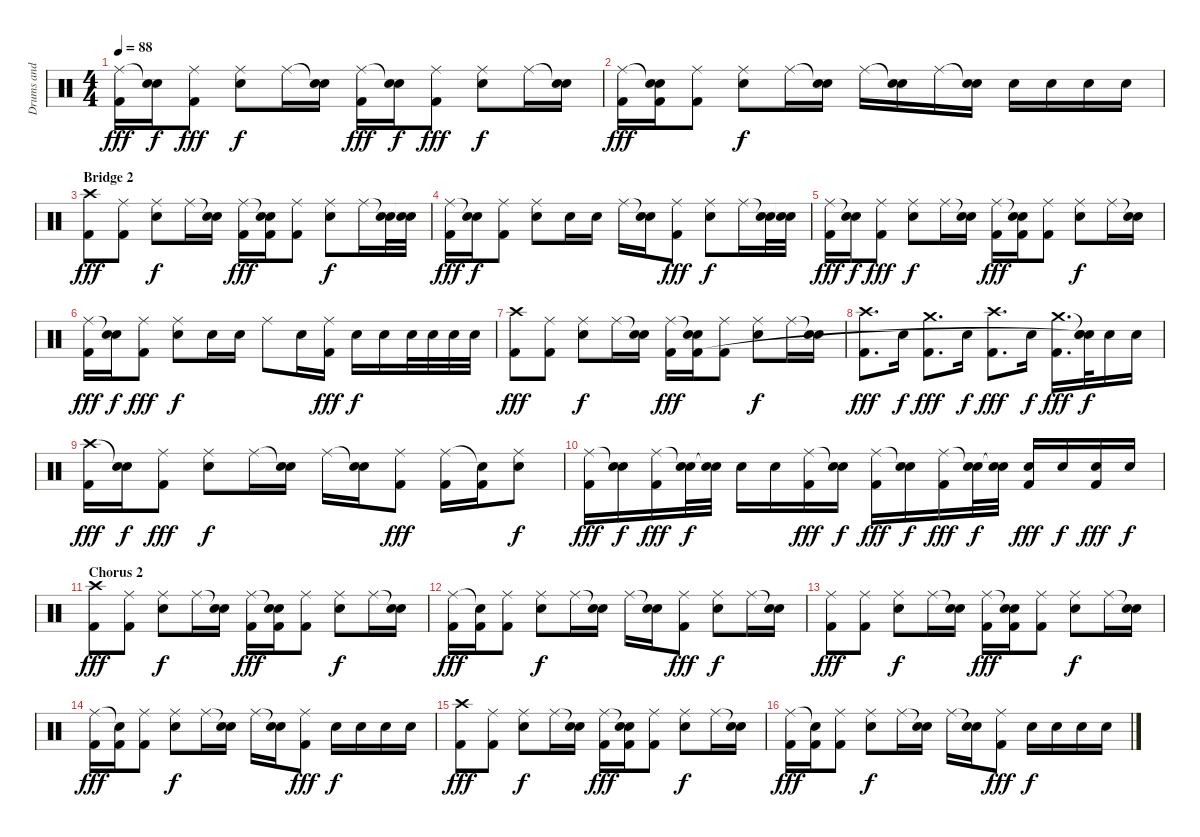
\track ("Drums and Percussion" "Drums and ") {instrument percussion}
\staff {score}
\articulation defaults
\ts (4 4)
\tempo 88
\clef neutral
\ks c
("Ride (middle)" "Kick (hit) 2").16{dy fff} ("Snare (hit)"{t} "Snare (hit) 2").16{dy f} ("Ride (middle)" "Kick (hit) 2").8{dy fff} ("Ride (middle)" "Snare (hit) 2").8{dy f} "Ride (middle)".16 ("Snare (hit)"{t} "Snare (hit) 2").16 ("Ride (middle)" "Kick (hit) 2").16{dy fff} ("Snare (hit)"{t} "Snare (hit) 2").16{dy f} ("Ride (middle)" "Kick (hit) 2").8{dy fff} ("Ride (middle)" "Snare (hit) 2").8{dy f} "Ride (middle)".16 ("Snare (hit)"{t} "Snare (hit) 2").16 |
("Ride (middle)" "Kick (hit) 2").16{dy fff} ("Snare (hit)"{t} "Snare (hit) 2" "Kick (hit) 2").16 ("Ride (middle)" "Kick (hit) 2").8 ("Ride (middle)" "Snare (hit) 2").8{dy f} "Ride (middle)".16 ("Snare (hit)"{t} "Snare (hit) 2").16 "Ride (middle)".16 ("Snare (hit)"{t} "Snare (hit) 2").16 "Ride (middle)".16 ("Snare (hit)"{t} "Snare (hit) 2").16 "Snare (hit) 2".16 "Snare (hit) 2".16 "Snare (hit) 2".16 "Snare (hit) 2".16 |
\section ("" "Bridge 2")
("Crash high (hit)" "Kick (hit) 2").8{dy fff} ("Ride (middle)" "Kick (hit) 2").8 ("Ride (middle)" "Snare (hit) 2").8{dy f} "Ride (middle)".16 ("Snare (hit)"{t} "Snare (hit) 2").16 ("Ride (middle)" "Kick (hit) 2").16{dy fff} ("Snare (hit)"{t} "Snare (hit) 2" "Kick (hit) 2").16 ("Ride (middle)" "Kick (hit) 2").8 ("Ride (middle)" "Snare (hit) 2").8{dy f} "Ride (middle)".16 ("Snare (hit)"{t} "Snare (hit) 2").32 ("Snare (hit)"{t} "Snare (hit) 2").32 |
("Ride (middle)" "Kick (hit) 2").16{dy fff} ("Snare (hit)"{t} "Snare (hit) 2").16{dy f} ("Ride (middle)" "Kick (hit) 2").8 ("Ride (middle)" "Snare (hit) 2").8 "Snare (hit) 2".16 "Snare (hit) 2".16 "Ride (middle)".16 ("Snare (hit)"{t} "Snare (hit) 2").16 ("Ride (middle)" "Kick (hit) 2").8{dy fff} ("Ride (middle)" "Snare (hit) 2").8{dy f} "Ride (middle)".16 ("Snare (hit)"{t} "Snare (hit) 2").32 ("Snare (hit)"{t} "Snare (hit) 2").32 |
("Ride (middle)" "Kick (hit) 2").16{dy fff} ("Snare (hit)"{t} "Snare (hit) 2").16{dy f} ("Ride (middle)" "Kick (hit) 2").8{dy fff} ("Ride (middle)" "Snare (hit) 2").8{dy f} "Ride (middle)".16 ("Snare (hit)"{t} "Snare (hit) 2").16 ("Ride (middle)" "Kick (hit) 2").16{dy fff} ("Snare (hit)"{t} "Snare (hit) 2" "Kick (hit) 2").16 ("Ride (middle)" "Kick (hit) 2").8 ("Ride (middle)" "Snare (hit) 2").8{dy f} "Ride (middle)".16 ("Snare (hit)"{t} "Snare (hit) 2").16 |
("Ride (middle)" "Kick (hit) 2").16{dy fff} ("Snare (hit)"{t} "Snare (hit) 2").16{dy f} ("Ride (middle)" "Kick (hit) 2").8{dy fff} ("Ride (middle)" "Snare (hit) 2").8{dy f} "Snare (hit) 2".16 "Snare (hit) 2".16 "Ride (middle)".8 "Snare (hit) 2".16 ("Ride (middle)" "Kick (hit) 2").16{dy fff} "Snare (hit) 2".16{dy f} "Snare (hit) 2".16 "Snare (hit) 2".32 "Snare (hit) 2".32 "Snare (hit) 2".32 "Snare (hit) 2".32 |
("Crash high (hit)" "Kick (hit) 2").8{dy fff} ("Ride (middle)" "Kick (hit) 2").8 ("Ride (middle)" "Snare (hit) 2").8{dy f} "Ride (middle)".16 ("Snare (hit)"{t} "Snare (hit) 2").16 ("Ride (middle)" "Kick (hit) 2").16{dy fff} ("Snare (hit)"{t} "Snare (hit) 2" "Kick (hit) 2").16 ("Ride (middle)" "Kick (hit) 2").8 ("Ride (middle)" "Snare (hit) 2").8{dy f} "Ride (middle)".16 ("Snare (hit)"{t} "Snare (hit) 2").16 |
("Crash high (hit)" "Kick (hit) 2").8{d dy fff} "Snare (hit) 2".16{dy f} ("Crash medium (hit)" "Kick (hit) 2").8{d dy fff} "Snare (hit) 2".16{dy f} ("Crash high (hit)" "Kick (hit) 2").8{d dy fff} "Snare (hit) 2".16{dy f} ("Crash medium (hit)" "Kick (hit) 2").16{d dy fff} ("Snare (hit)"{t} "Snare (hit) 2" "Snare (hit)"{t}).32{dy f} "Snare (hit) 2".16 "Snare (hit) 2".16 |
("Crash high (hit)" "Kick (hit) 2").16{dy fff} ("Snare (hit)"{t} "Snare (hit) 2").16{dy f} ("Ride (middle)" "Kick (hit) 2").8{dy fff} ("Ride (middle)" "Snare (hit) 2").8{dy f} "Ride (middle)".16 ("Snare (hit)"{t} "Snare (hit) 2").16 "Ride (middle)".16 ("Snare (hit)"{t} "Snare (hit) 2").16 ("Ride (middle)" "Kick (hit) 2").8{dy fff} ("Ride (middle)" "Kick (hit) 2").16 ("Snare (hit)"{t} "Kick (hit) 2").16 ("Ride (middle)" "Snare (hit) 2").8{dy f} |
("Ride (middle)" "Kick (hit) 2").16{dy fff} ("Snare (hit)"{t} "Snare (hit) 2").16{dy f} ("Ride (middle)" "Kick (hit) 2").16{dy fff} ("Snare (hit)"{t} "Snare (hit) 2").32{dy f} ("Snare (hit)"{t} "Snare (hit) 2").32 "Snare (hit) 2".16 "Snare (hit) 2".16 ("Ride (middle)" "Kick (hit) 2").16{dy fff} ("Snare (hit)"{t} "Snare (hit) 2").16{dy f} ("Ride (middle)" "Kick (hit) 2").16{dy fff} ("Snare (hit)"{t} "Snare (hit) 2").16{dy f} ("Ride (middle)" "Kick (hit) 2").16{dy fff} ("Snare (hit)"{t} "Snare (hit) 2").32{dy f} ("Snare (hit)"{t} "Snare (hit) 2").32 ("Snare (hit) 2" "Kick (hit) 2").16{dy fff} "Snare (hit) 2".16{dy f} ("Snare (hit) 2" "Kick (hit) 2").16{dy fff} "Snare (hit) 2".16{dy f} |
\section ("" "Chorus 2")
("Crash high (hit)" "Kick (hit) 2").8{dy fff} ("Ride (middle)" "Kick (hit) 2").8 ("Ride (middle)" "Snare (hit) 2").8{dy f} "Ride (middle)".16 ("Snare (hit)"{t} "Snare (hit) 2").16 ("Ride (middle)" "Kick (hit) 2").16{dy fff} ("Snare (hit)"{t} "Snare (hit) 2" "Kick (hit) 2").16 ("Ride (middle)" "Kick (hit) 2").8 ("Ride (middle)" "Snare (hit) 2").8{dy f} "Ride (middle)".16 ("Snare (hit)"{t} "Snare (hit) 2").16 |
("Ride (middle)" "Kick (hit) 2").16{dy fff} ("Snare (hit)"{t} "Kick (hit) 2").16 ("Ride (middle)" "Kick (hit) 2").8 ("Ride (middle)" "Snare (hit) 2").8{dy f} "Ride (middle)".16 ("Snare (hit)"{t} "Snare (hit) 2").16 "Ride (middle)".16 ("Snare (hit)"{t} "Snare (hit) 2").16 ("Ride (middle)" "Kick (hit) 2").8{dy fff} ("Ride (middle)" "Snare (hit) 2").8{dy f} "Ride (middle)".16 ("Snare (hit)"{t} "Snare (hit) 2").16 |
("Ride (middle)" "Kick (hit) 2").8{dy fff} ("Ride (middle)" "Kick (hit) 2").8 ("Ride (middle)" "Snare (hit) 2").8{dy f} "Ride (middle)".16 ("Snare (hit)"{t} "Snare (hit) 2").16 ("Ride (middle)" "Kick (hit) 2").16{dy fff} ("Snare (hit)"{t} "Snare (hit) 2" "Kick (hit) 2").16 ("Ride (middle)" "Kick (hit) 2").8 ("Ride (middle)" "Snare (hit) 2").8{dy f} "Ride (middle)".16 ("Snare (hit)"{t} "Snare (hit) 2").16 |
("Ride (middle)" "Kick (hit) 2").16{dy fff} ("Snare (hit)"{t} "Kick (hit) 2").16 ("Ride (middle)" "Kick (hit) 2").8 ("Ride (middle)" "Snare (hit) 2").8{dy f} "Ride (middle)".16 ("Snare (hit)"{t} "Snare (hit) 2").16 "Ride (middle)".16 ("Snare (hit)"{t} "Snare (hit) 2").16 ("Ride (middle)" "Kick (hit) 2").8{dy fff} "Snare (hit) 2".16{dy f} "Snare (hit) 2".16 "Snare (hit) 2".16 "Snare (hit) 2".16 |
("Crash high (hit)" "Kick (hit) 2").8{dy fff} ("Ride (middle)" "Kick (hit) 2").8 ("Ride (middle)" "Snare (hit) 2").8{dy f} "Ride (middle)".16 ("Snare (hit)"{t} "Snare (hit) 2").16 ("Ride (middle)" "Kick (hit) 2").16{dy fff} ("Snare (hit)"{t} "Snare (hit) 2" "Kick (hit) 2").16 ("Ride (middle)" "Kick (hit) 2").8 ("Ride (middle)" "Snare (hit) 2").8{dy f} "Ride (middle)".16 ("Snare (hit)"{t} "Snare (hit) 2").16 |
("Ride (middle)" "Kick (hit) 2").16{dy fff} ("Snare (hit)"{t} "Kick (hit) 2").16 ("Ride (middle)" "Kick (hit) 2").8 ("Ride (middle)" "Snare (hit) 2").8{dy f} "Ride (middle)".16 ("Snare (hit)"{t} "Snare (hit) 2").16 "Ride (middle)".16 ("Snare (hit)"{t} "Snare (hit) 2").16 ("Ride (middle)" "Kick (hit) 2").8{dy fff} "Snare (hit) 2".16{dy f} "Snare (hit) 2".16 "Snare (hit) 2".16 "Snare (hit) 2".16
